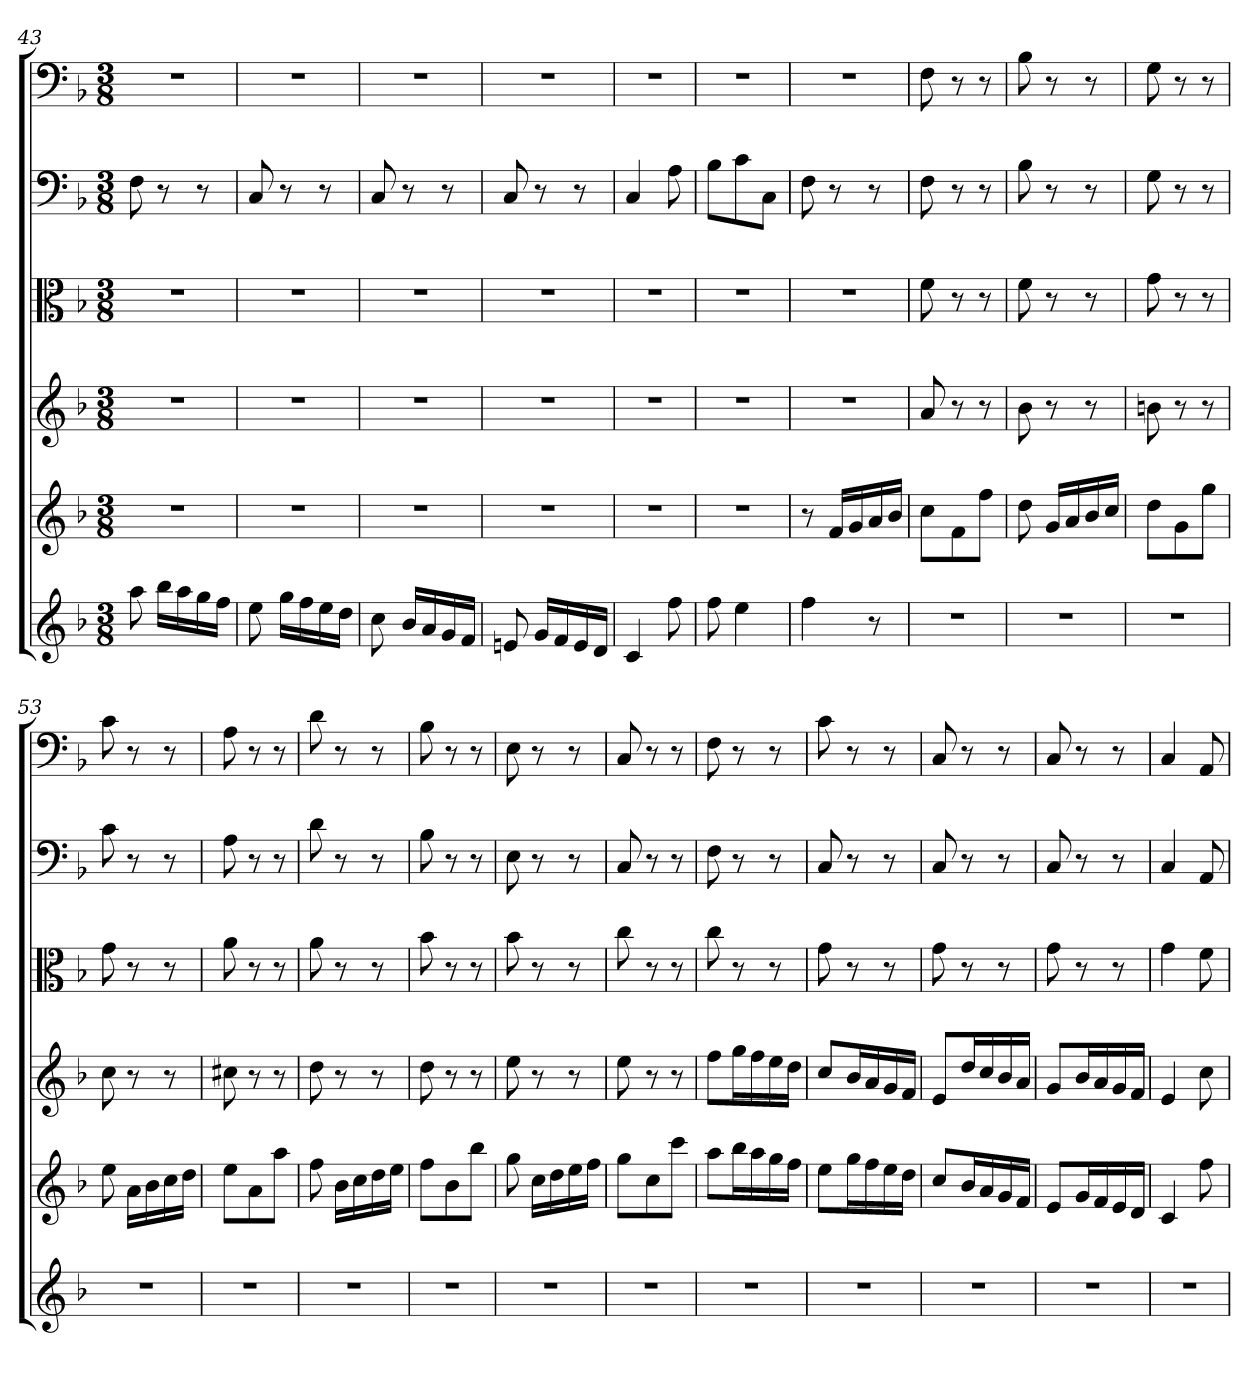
**kern	**kern	**kern	**kern	**kern	**kern
*part6	*part5	*part4	*part3	*part2	*part1
*staff6	*staff5	*staff4	*staff3	*staff2	*staff1
*clefG2	*clefG2	*clefG2	*clefC3	*clefF4	*clefF4
*k[b-]	*k[b-]	*k[b-]	*k[b-]	*k[b-]	*k[b-]
*F:	*F:	*F:	*F:	*F:	*F:
*M3/8	*M3/8	*M3/8	*M3/8	*M3/8	*M3/8
=43	=43	=43	=43	=43	=43
8aa\	4.r	4.r	4.r	8F\	4.r
16bb-\LL	.	.	.	8r	.
16aa\	.	.	.	.	.
16gg\	.	.	.	8r	.
16ff\JJ	.	.	.	.	.
=44	=44	=44	=44	=44	=44
8ee\	4.r	4.r	4.r	8C/	4.r
16gg\LL	.	.	.	8r	.
16ff\	.	.	.	.	.
16ee\	.	.	.	8r	.
16dd\JJ	.	.	.	.	.
=45	=45	=45	=45	=45	=45
8cc\	4.r	4.r	4.r	8C/	4.r
16b-/LL	.	.	.	8r	.
16a/	.	.	.	.	.
16g/	.	.	.	8r	.
16f/JJ	.	.	.	.	.
=46	=46	=46	=46	=46	=46
8en/	4.r	4.r	4.r	8C/	4.r
16g/LL	.	.	.	8r	.
16f/	.	.	.	.	.
16e/	.	.	.	8r	.
16d/JJ	.	.	.	.	.
=47	=47	=47	=47	=47	=47
4c/	4.r	4.r	4.r	4C/	4.r
8ff\	.	.	.	8A\	.
=48	=48	=48	=48	=48	=48
8ff\	4.r	4.r	4.r	8B-\L	4.r
4ee\	.	.	.	8c\	.
.	.	.	.	8C\J	.
=49	=49	=49	=49	=49	=49
4ff\	8r	4.r	4.r	8F\	4.r
.	16f/LL	.	.	8r	.
.	16g/	.	.	.	.
8r	16a/	.	.	8r	.
.	16b-/JJ	.	.	.	.
=50	=50	=50	=50	=50	=50
4.r	8cc\L	8a/	8f\	8F\	8F\
.	8f\	8r	8r	8r	8r
.	8ff\J	8r	8r	8r	8r
=51	=51	=51	=51	=51	=51
4.r	8dd\	8b-\	8f\	8B-\	8B-\
.	16g/LL	8r	8r	8r	8r
.	16a/	.	.	.	.
.	16b-/	8r	8r	8r	8r
.	16cc/JJ	.	.	.	.
=52	=52	=52	=52	=52	=52
4.r	8dd\L	8bn\	8g\	8G\	8G\
.	8g\	8r	8r	8r	8r
.	8gg\J	8r	8r	8r	8r
=53	=53	=53	=53	=53	=53
4.r	8ee\	8cc\	8g\	8c\	8c\
.	16a\LL	8r	8r	8r	8r
.	16b-\	.	.	.	.
.	16cc\	8r	8r	8r	8r
.	16dd\JJ	.	.	.	.
=54	=54	=54	=54	=54	=54
4.r	8ee\L	8cc#X\	8a\	8A\	8A\
.	8a\	8r	8r	8r	8r
.	8aa\J	8r	8r	8r	8r
=55	=55	=55	=55	=55	=55
4.r	8ff\	8dd\	8a\	8d\	8d\
.	16b-\LL	8r	8r	8r	8r
.	16cc\	.	.	.	.
.	16dd\	8r	8r	8r	8r
.	16ee\JJ	.	.	.	.
=56	=56	=56	=56	=56	=56
4.r	8ff\L	8dd\	8b-\	8B-\	8B-\
.	8b-\	8r	8r	8r	8r
.	8bb-\J	8r	8r	8r	8r
=57	=57	=57	=57	=57	=57
4.r	8gg\	8ee\	8b-\	8E\	8E\
.	16cc\LL	8r	8r	8r	8r
.	16dd\	.	.	.	.
.	16ee\	8r	8r	8r	8r
.	16ff\JJ	.	.	.	.
=58	=58	=58	=58	=58	=58
4.r	8gg\L	8ee\	8cc\	8C/	8C/
.	8cc\	8r	8r	8r	8r
.	8ccc\J	8r	8r	8r	8r
=59	=59	=59	=59	=59	=59
4.r	8aa\L	8ff\L	8cc\	8F\	8F\
.	16bb-\L	16gg\L	8r	8r	8r
.	16aa\	16ff\	.	.	.
.	16gg\	16ee\	8r	8r	8r
.	16ff\JJ	16dd\JJ	.	.	.
=60	=60	=60	=60	=60	=60
4.r	8ee\L	8cc/L	8g\	8C/	8c\
.	16gg\L	16b-/L	8r	8r	8r
.	16ff\	16a/	.	.	.
.	16ee\	16g/	8r	8r	8r
.	16dd\JJ	16f/JJ	.	.	.
=61	=61	=61	=61	=61	=61
4.r	8cc/L	8e/L	8g\	8C/	8C/
.	16b-/L	16dd/L	8r	8r	8r
.	16a/	16cc/	.	.	.
.	16g/	16b-/	8r	8r	8r
.	16f/JJ	16a/JJ	.	.	.
=62	=62	=62	=62	=62	=62
4.r	8e/L	8g/L	8g\	8C/	8C/
.	16g/L	16b-/L	8r	8r	8r
.	16f/	16a/	.	.	.
.	16e/	16g/	8r	8r	8r
.	16d/JJ	16f/JJ	.	.	.
=63	=63	=63	=63	=63	=63
4.r	4c/	4e/	4g\	4C/	4C/
.	8ff\	8cc\	8f\	8AA/	8AA/
=	=	=	=	=	=
*-	*-	*-	*-	*-	*-
